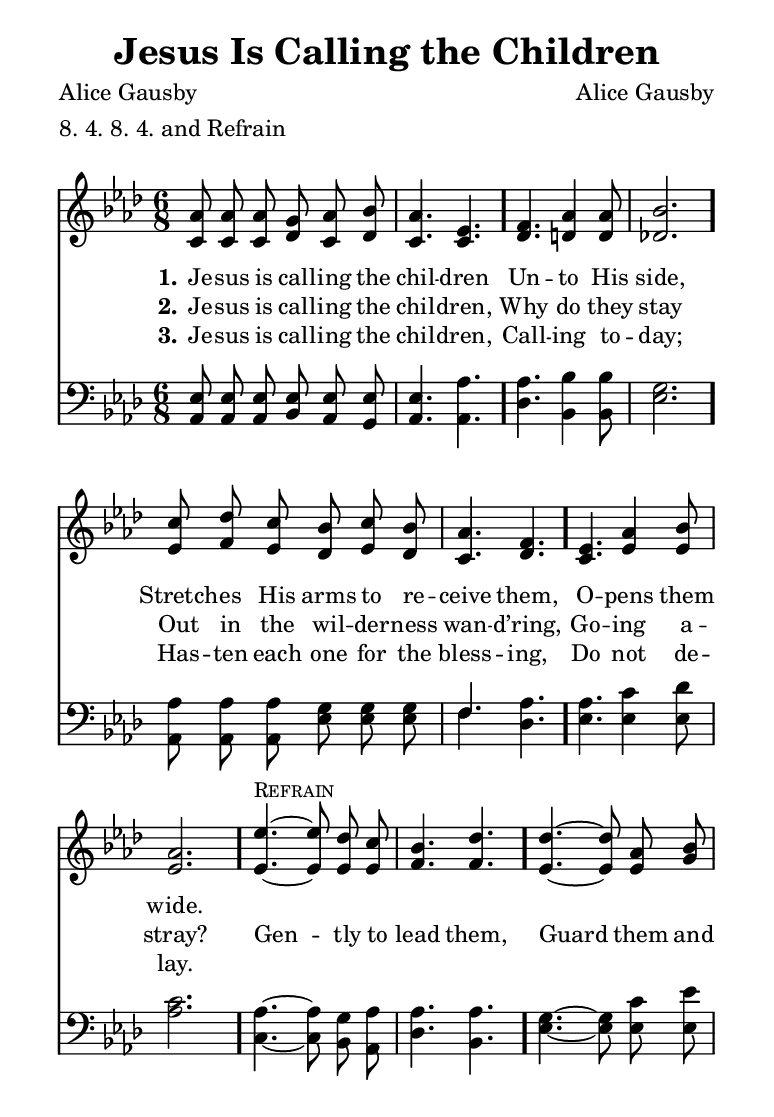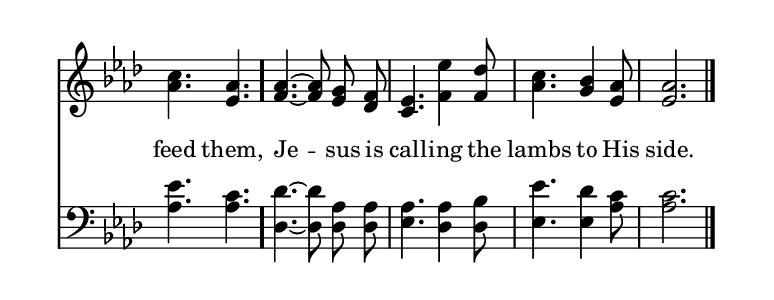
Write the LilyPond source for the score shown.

\include "common/global.ily"
\paper {
  \include "common/paper.ily"
  ragged-bottom = ##t
  system-count = #(cond (is-eogsized 4) (#t #f))
}

\header{
  hymnnumber = "298"
  title = "Jesus Is Calling the Children"
  tunename = "Shepherd"
  meter = "8. 4. 8. 4. and Refrain"
  poet = "Alice Gausby"
  composer = "Alice Gausby"
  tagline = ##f
}

global = {
  \include "common/overrides.ily"
  \override Staff.TimeSignature.style = #'numbered
  \time 6/8
  \override Score.MetronomeMark.transparent = ##t % hide all fermata changes too
  \tempo 4=80
  \key aes \major
  \autoBeamOff
}

patternA = { c8 c c c c c | c4. c }
patternB = { c4. c4 c8 | c2. }
patternC = { c4. ~ c8 c8 c | c4. c }
patternD = { c4. ~ c8 c8 c | c4. c4 c8 | c4. c4 c8 | c2. }

notesSoprano = {
\global
\relative c'' {

  \changePitch \patternA { aes aes aes g aes bes | aes ees }
  \changePitch \patternB { f aes aes | bes }
  \changePitch \patternA { c des c bes c bes | aes f }
  \changePitch \patternB { ees aes bes | aes }

  << s^\markup { \small \caps "Refrain" }
  \changePitch \patternC { ees' ees des c | bes des } >>
  \changePitch \patternC { des des aes bes | c aes }
  \changePitch \patternD { aes aes g f | ees ees' des | c bes aes | aes }

  \bar "|."

}
}

notesAlto = {
\global
\relative e' {

  \changePitch \patternA { c c c des c des | c c }
  \changePitch \patternB { des d d | des! }
  \changePitch \patternA { ees f ees des ees des | c des }
  \changePitch \patternB { c ees ees | ees }

  \changePitch \patternC { ees ees ees ees | f f }
  \changePitch \patternC { ees ees ees g | aes ees }
  \changePitch \patternD { f f ees des | c f f | aes g ees | ees }

}
}

notesTenor = {
\global
\relative a {

  \changePitch \patternA { ees ees ees ees ees ees | ees aes }
  \changePitch \patternB { aes bes bes | g }
  \changePitch \patternA { aes aes aes g g g | f aes }
  \changePitch \patternB { aes c des | c }

  \changePitch \patternC { aes aes g aes | aes aes }
  \changePitch \patternC { g g c ees | ees c }
  \changePitch \patternD { des des aes aes | aes aes bes | ees des c | c }

}
}

notesBass = {
\global
\relative f, {

  \changePitch \patternA { aes aes aes bes aes g | aes aes }
  \changePitch \patternB { des bes bes | ees }
  \changePitch \patternA { aes, aes aes ees' ees ees | f des }
  \changePitch \patternB { ees ees ees | aes }

  \changePitch \patternC { c, c bes aes | des bes }
  \changePitch \patternC { ees ees ees ees | aes aes }
  \changePitch \patternD { des, des des des | ees des des | ees ees aes | aes }

}
}

Refrain = \lyricmode {

Gen -- tly to lead them, \bar "."
Guard them and feed them, \bar "."
Je -- sus is call -- ing the lambs to His side. \bar "."

}

wordsA = \lyricmode {
\set stanza = "1."

Je -- sus is call -- ing the chil -- dren \bar "."
Un -- to His side, \bar "."
Stretch -- es His arms to re -- ceive them, \bar "."
O -- pens them wide. \bar "."

}

wordsB = \lyricmode {
\set stanza = "2."

Je -- sus is call -- ing the chil -- dren,
Why do they stay
Out in the wil -- der -- ness wan -- d’ring,
Go -- ing a -- stray?

\Refrain

}

wordsC = \lyricmode {
\set stanza = "3."

Je -- sus is call -- ing the chil -- dren,
Call -- ing to -- day;
Has -- ten each one for the bless -- ing,
Do not de -- lay.

}

\score {
  \context ChoirStaff <<
    \context Staff = upper <<
      \set Staff.autoBeaming = ##f
      \set ChoirStaff.systemStartDelimiter = #'SystemStartBar
      \set ChoirStaff.printPartCombineTexts = ##f
      \partcombine #'(2 . 9) \notesSoprano \notesAlto
      \context NullVoice = sopranos { \voiceOne << \notesSoprano >> }
      \context NullVoice = altos { \voiceTwo << \notesAlto >> }
      \context Lyrics = one   \lyricsto sopranos \wordsA
      \context Lyrics = two   \lyricsto sopranos \wordsB
      \context Lyrics = three \lyricsto sopranos \wordsC
    >>
    \context Staff = men <<
      \set Staff.autoBeaming = ##f
      \clef bass
      \set ChoirStaff.printPartCombineTexts = ##f
      \partcombine #'(2 . 9) \notesTenor \notesBass
      \context NullVoice = tenors { \voiceOne << \notesTenor >> }
      \context NullVoice = basses { \voiceTwo << \notesBass >> }
    >>
  >>
  \layout {
    \include "common/layout.ily"
  }
  \midi{
    \include "common/midi.ily"
  }
}

\version "2.19.49"  % necessary for upgrading to future LilyPond versions.

% vi:set et ts=2 sw=2 ai nocindent syntax=lilypond:
